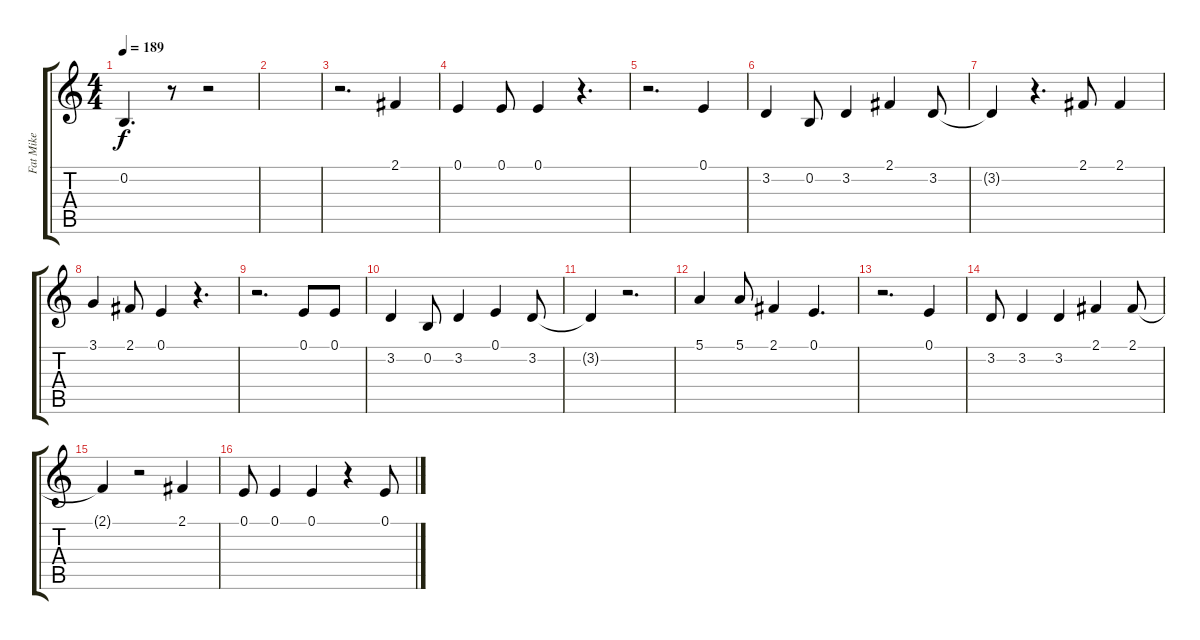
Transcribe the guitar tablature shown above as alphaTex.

\track ("Fat Mike" "Fat Mike") {instrument bassoon}
\staff {score tabs}
\tuning (E4 B3 G3 D3 A2 E2) {hide}
\ts (4 4)
\section ("" "")
\tempo 189
\clef g2
\ks c
0.2{t}.4{d dy f} r.8 r.2 |
|
r.2{d} 2.1.4 |
0.1.4 0.1.8 0.1.4 r.4{d} |
r.2{d} 0.1.4 |
3.2.4 0.2.8 3.2.4 2.1.4 3.2.8 |
3.2{t}.4 r.4{d} 2.1.8 2.1.4 |
3.1.4 2.1.8 0.1.4 r.4{d} |
r.2{d} 0.1.8 0.1.8 |
3.2.4 0.2.8 3.2.4 0.1.4 3.2.8 |
3.2{t}.4 r.2{d} |
5.1.4 5.1.8 2.1.4 0.1.4{d} |
r.2{d} 0.1.4 |
3.2.8 3.2.4 3.2.4 2.1.4 2.1.8 |
2.1{t}.4 r.2 2.1.4 |
0.1.8 0.1.4 0.1.4 r.4 0.1.8
